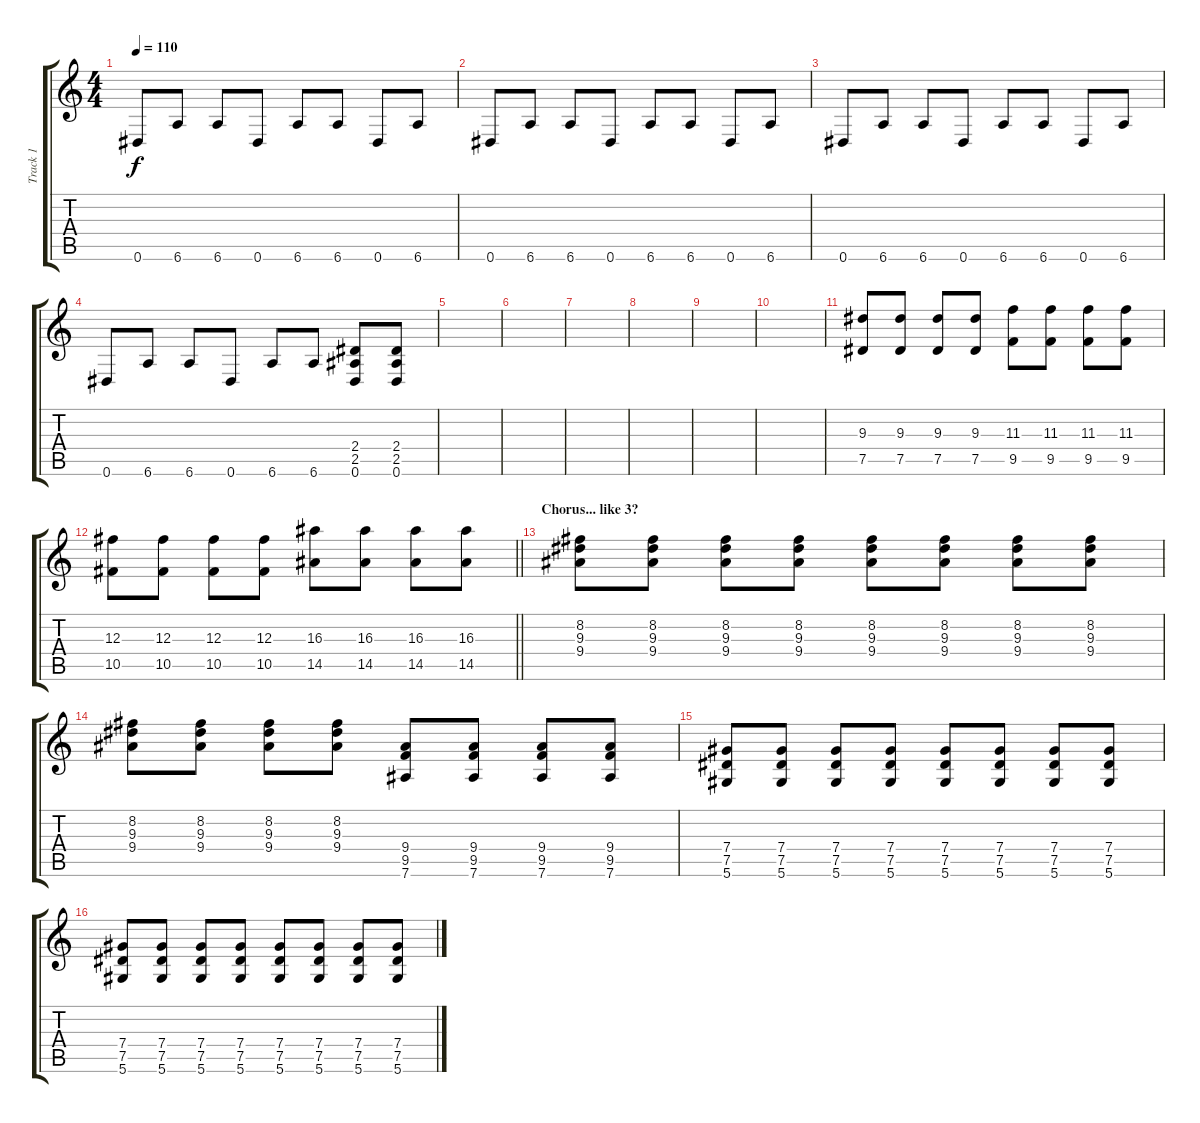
\track ("Track 1" "Track 1") {instrument distortionguitar}
\staff {score tabs}
\tuning (Eb4 Bb3 Gb3 Db3 Ab2 Eb2) {hide}
\ts (4 4)
\tempo 110
\clef g2
\ks c
0.6.8{dy f} 6.6.8 6.6.8 0.6.8 6.6.8 6.6.8 0.6.8 6.6.8 |
0.6.8 6.6.8 6.6.8 0.6.8 6.6.8 6.6.8 0.6.8 6.6.8 |
0.6.8 6.6.8 6.6.8 0.6.8 6.6.8 6.6.8 0.6.8 6.6.8 |
0.6.8 6.6.8 6.6.8 0.6.8 6.6.8 6.6.8 (2.4 2.5 0.6).8 (2.4 2.5 0.6).8 |
|
|
|
|
|
|
(9.3 7.5).8 (9.3 7.5).8 (9.3 7.5).8 (9.3 7.5).8 (11.3 9.5).8 (11.3 9.5).8 (11.3 9.5).8 (11.3 9.5).8 |
\barLineRight lightlight
(12.3 10.5).8 (12.3 10.5).8 (12.3 10.5).8 (12.3 10.5).8 (16.3 14.5).8 (16.3 14.5).8 (16.3 14.5).8 (16.3 14.5).8 |
\section ("" "Chorus... like 3?")
(8.2 9.3 9.4).8 (8.2 9.3 9.4).8 (8.2 9.3 9.4).8 (8.2 9.3 9.4).8 (8.2 9.3 9.4).8 (8.2 9.3 9.4).8 (8.2 9.3 9.4).8 (8.2 9.3 9.4).8 |
(8.2 9.3 9.4).8 (8.2 9.3 9.4).8 (8.2 9.3 9.4).8 (8.2 9.3 9.4).8 (9.4 9.5 7.6).8 (9.4 9.5 7.6).8 (9.4 9.5 7.6).8 (9.4 9.5 7.6).8 |
(7.4 7.5 5.6).8 (7.4 7.5 5.6).8 (7.4 7.5 5.6).8 (7.4 7.5 5.6).8 (7.4 7.5 5.6).8 (7.4 7.5 5.6).8 (7.4 7.5 5.6).8 (7.4 7.5 5.6).8 |
(7.4 7.5 5.6).8 (7.4 7.5 5.6).8 (7.4 7.5 5.6).8 (7.4 7.5 5.6).8 (7.4 7.5 5.6).8 (7.4 7.5 5.6).8 (7.4 7.5 5.6).8 (7.4 7.5 5.6).8
